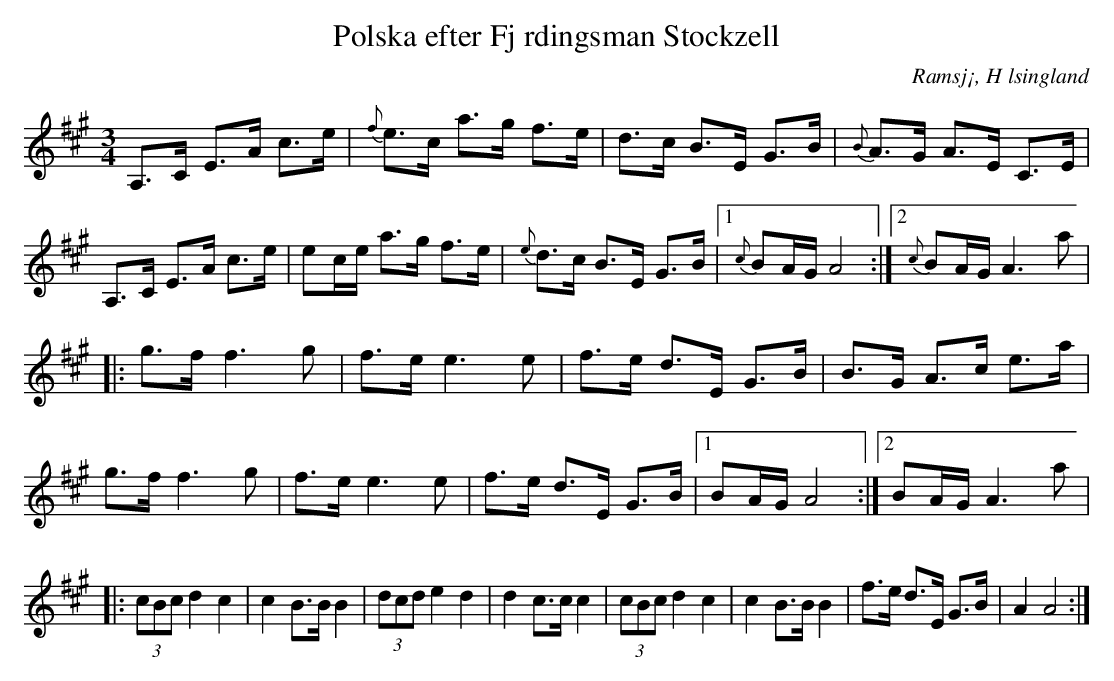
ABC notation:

X:1
T: Polska efter Fj rdingsman Stockzell
O: Ramsj¡, H lsingland
M:3/4
L:1/8
K:A
A,>C E>A c>e|{f}e>c a>g f>e| d>c B>E G>B |{B}A>G A>E C>E|A,>C E>A c>e|ec/e/ a>g f>e| {e}d>c B>E G>B |1 {c}BA/G/ A4:|2{c}BA/G/ A2>a2|
|:g>f f2>g2|f>e e2>e2|f>e d>E G>B|B>G A>c e>a|g>f f2>g2|f>e e2>e2|f>e d>E G>B|1 BA/G/ A4:|2 BA/G/ A2>a2|
|:(3cBc d2 c2|c2 B>B B2|(3dcd e2 d2|d2 c>c c2|(3cBc d2 c2|c2 B>B B2|f>e d>E G>B|A2 A4:|
